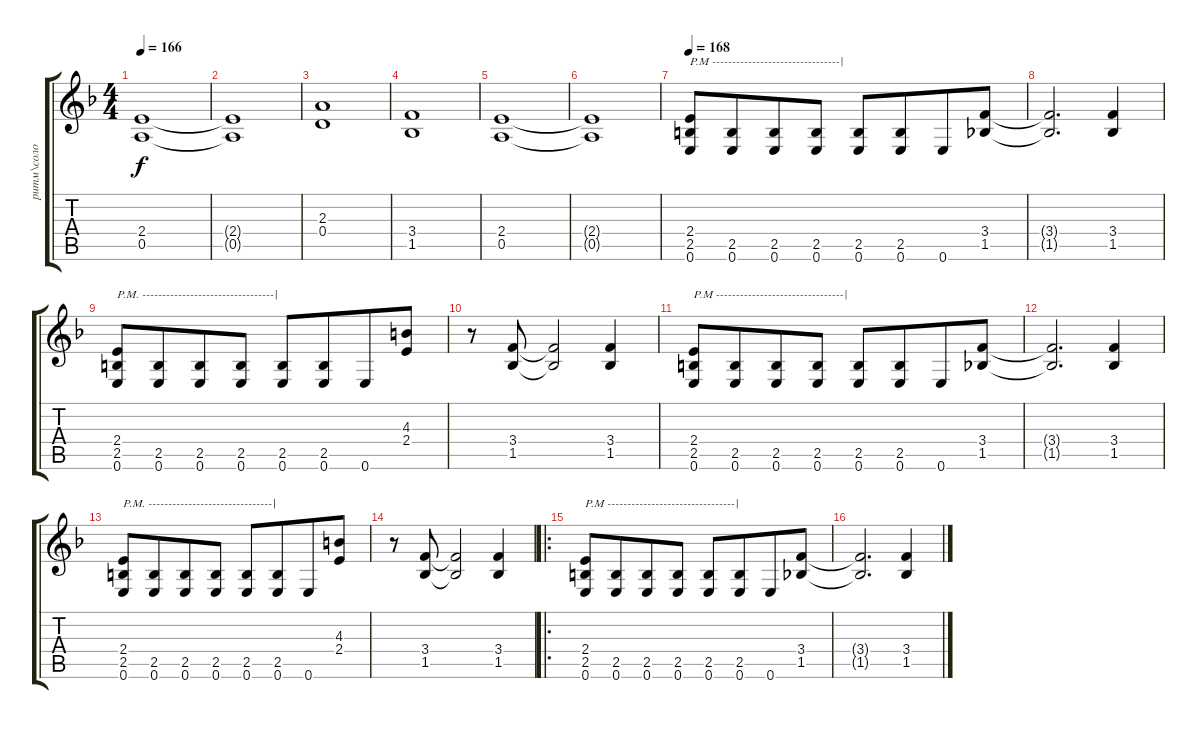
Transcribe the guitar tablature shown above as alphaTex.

\track ("ритм\\соло" "ритм\\соло") {instrument overdrivenguitar}
\staff {score tabs}
\tuning (E4 B3 G3 D3 A2 E2) {hide}
\ts (4 4)
\tempo 166
\clef g2
\ks dminor
(2.4 0.5).1{dy f} |
(2.4{t} 0.5{t}).1 |
(2.3 0.4).1 |
(3.4 1.5).1 |
(2.4 0.5).1 |
(2.4{t} 0.5{t}).1 |
\tempo 168
(2.4 2.5 0.6).8{txt "P.M --------------------------------|"} (2.5 0.6).8{beam merge} (2.5 0.6).8 (2.5 0.6).8 (2.5 0.6).8 (2.5 0.6).8{beam merge} 0.6.8 (3.4 1.5).8 |
(3.4{t} 1.5{t}).2{d} (3.4 1.5).4 |
(2.4 2.5 0.6).8{txt "P.M. ---------------------------------|"} (2.5 0.6).8{beam merge} (2.5 0.6).8 (2.5 0.6).8 (2.5 0.6).8 (2.5 0.6).8{beam merge} 0.6.8 (4.3 2.4).8 |
r.8 (3.4 1.5).8 (3.4{t} 1.5{t}).2 (3.4 1.5).4 |
(2.4 2.5 0.6).8{txt "P.M --------------------------------|"} (2.5 0.6).8{beam merge} (2.5 0.6).8 (2.5 0.6).8 (2.5 0.6).8 (2.5 0.6).8{beam merge} 0.6.8 (3.4 1.5).8 |
(3.4{t} 1.5{t}).2{d} (3.4 1.5).4 |
(2.4 2.5 0.6).8{txt "P.M. -------------------------------|"} (2.5 0.6).8{beam merge} (2.5 0.6).8 (2.5 0.6).8 (2.5 0.6).8 (2.5 0.6).8{beam merge} 0.6.8 (4.3 2.4).8 |
r.8 (3.4 1.5).8 (3.4{t} 1.5{t}).2 (3.4 1.5).4 |
\ro
(2.4 2.5 0.6).8{txt "P.M --------------------------------|"} (2.5 0.6).8{beam merge} (2.5 0.6).8 (2.5 0.6).8 (2.5 0.6).8 (2.5 0.6).8{beam merge} 0.6.8 (3.4 1.5).8 |
(3.4{t} 1.5{t}).2{d} (3.4 1.5).4
